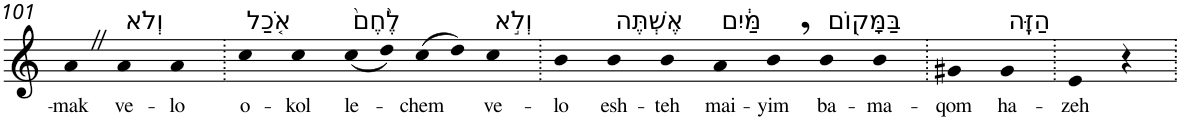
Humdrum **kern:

**kern	**text
*part1	*part1
*staff1	*staff1
*I"Piano	*
*I'Pno	*
!!LO:PB:g=z
*clefG2	*
*k[]	*
=101	=101
!	!LO:LY:b
4aZ	-mak
!LO:TX:a:t=וְלֹא	!
!	!LO:LY:b
4a	ve-
!	!LO:LY:b
4a	-lo
=102.	=102.
!LO:TX:a:t=אֹ֤כַל	!
!	!LO:LY:b
4cc	o-
!	!LO:LY:b
4cc	-kol
!LO:TX:a:t=לֶ֙חֶם֙	!
!	!LO:LY:b
(<8cc	le-
8dd)	.
!	!LO:LY:b
(>8cc	-chem
8dd)	.
!LO:TX:a:t=וְלֹ֣א	!
!	!LO:LY:b
4cc	ve-
=103.	=103.
!	!LO:LY:b
4b	-lo
!LO:TX:a:t=אֶשְׁתֶּה	!
!	!LO:LY:b
4b	esh-
!	!LO:LY:b
4b	-teh
!LO:TX:a:t=מַּ֔יִם	!
!	!LO:LY:b
4a	mai-
!	!LO:LY:b
4b,	-yim
!LO:TX:a:t=בַּמָּק֖וֹם	!
!	!LO:LY:b
4b	ba-
!	!LO:LY:b
4b	-ma-
=104.	=104.
!	!LO:LY:b
4g#X	-qom
!LO:TX:a:t=הַזֶּֽה	!
!	!LO:LY:b
4g#	ha-
=105.	=105.
!	!LO:LY:b
4e	-zeh
4r	.
=.	=.
*-	*-
